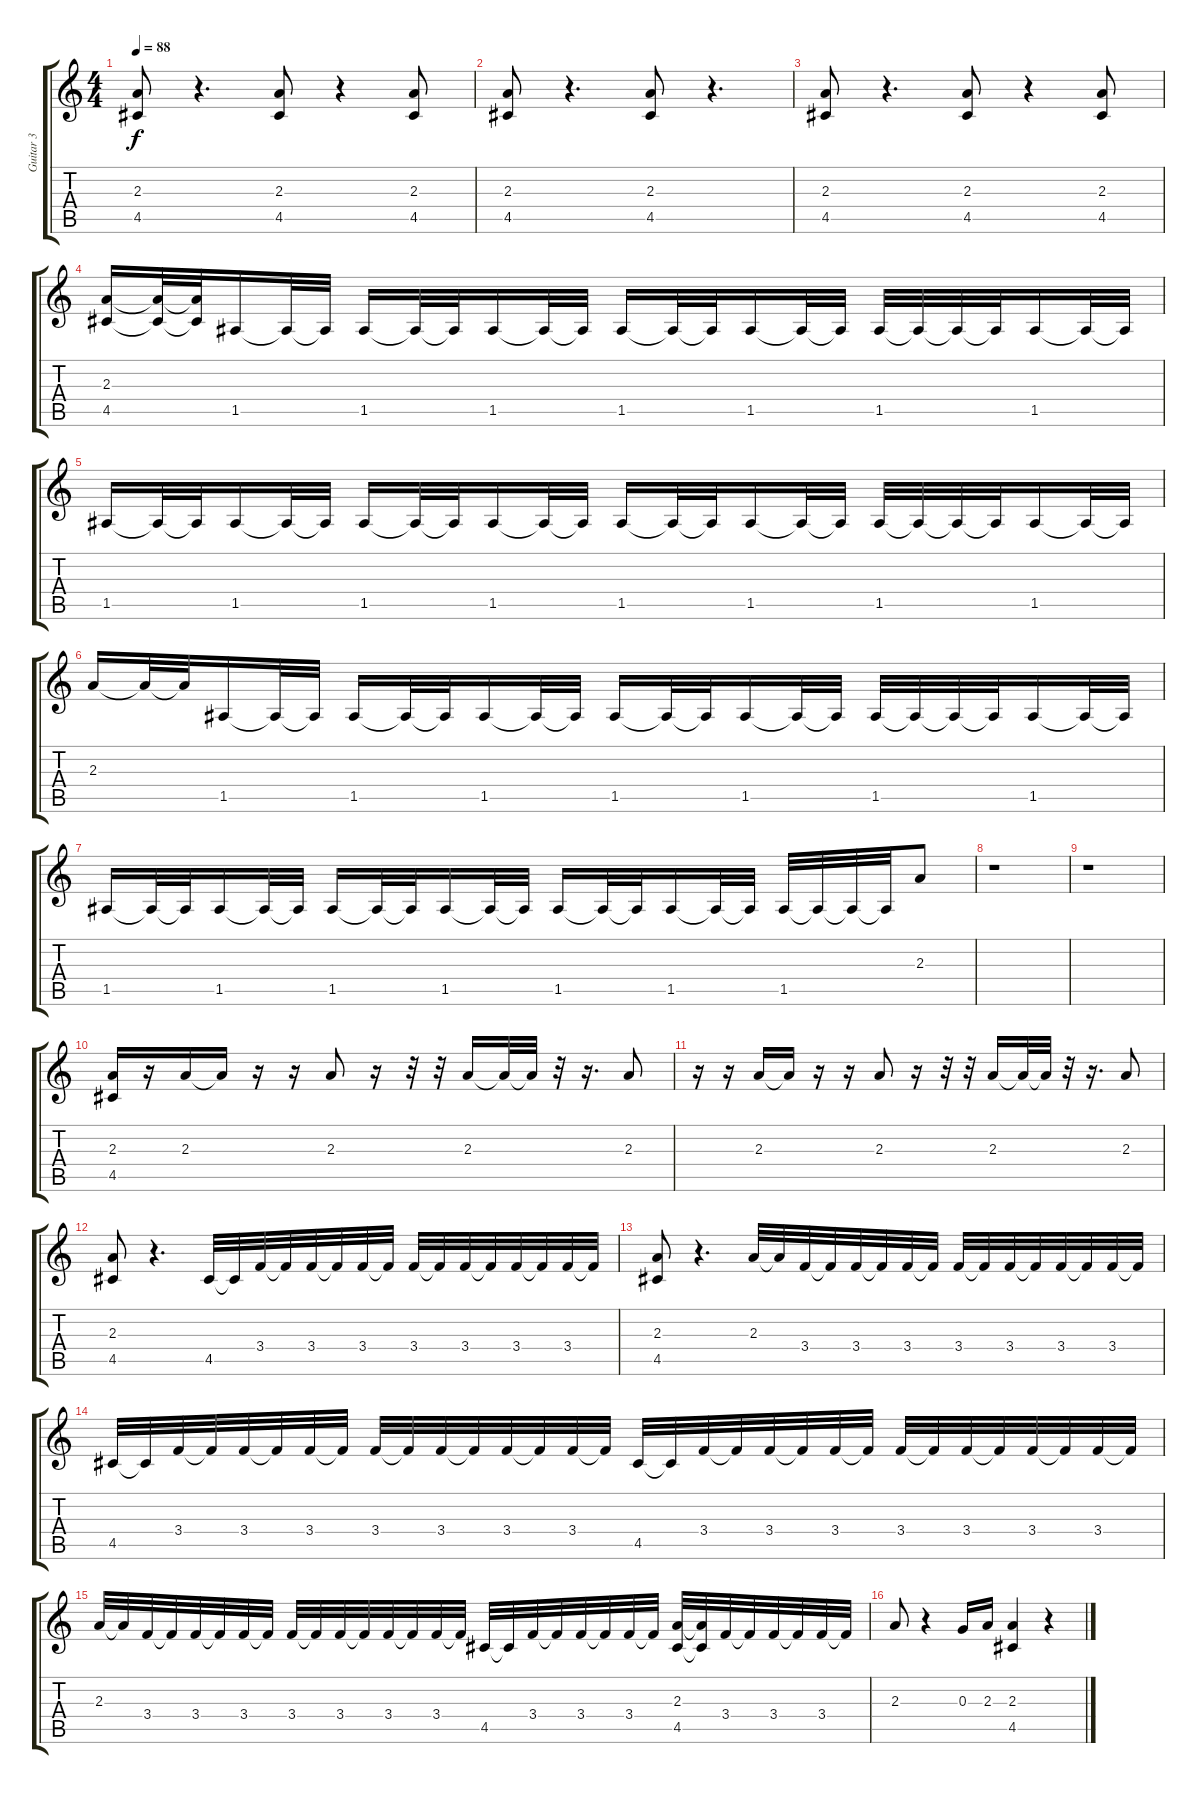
\track ("Guitar 3" "Guitar 3") {instrument acousticguitarnylon}
\staff {score tabs}
\tuning (E4 B3 G3 D3 A2 E2) {hide}
\ts (4 4)
\tempo 88
\clef g2
\ks c
(2.3 4.5).8{dy f} r.4{d} (2.3 4.5).8 r.4 (2.3 4.5).8 |
(2.3 4.5).8 r.4{d} (2.3 4.5).8 r.4{d} |
(2.3 4.5).8 r.4{d} (2.3 4.5).8 r.4 (2.3 4.5).8 |
(2.3 4.5).16 (2.3{t} 4.5{t}).32 (2.3{t} 4.5{t}).32 1.5.16 1.5{t}.32 1.5{t}.32 1.5.16 1.5{t}.32 1.5{t}.32 1.5.16 1.5{t}.32 1.5{t}.32 1.5.16 1.5{t}.32 1.5{t}.32 1.5.16 1.5{t}.32 1.5{t}.32 1.5.32 1.5{t}.32 1.5{t}.32 1.5{t}.32 1.5.16 1.5{t}.32 1.5{t}.32 |
1.5.16 1.5{t}.32 1.5{t}.32 1.5.16 1.5{t}.32 1.5{t}.32 1.5.16 1.5{t}.32 1.5{t}.32 1.5.16 1.5{t}.32 1.5{t}.32 1.5.16 1.5{t}.32 1.5{t}.32 1.5.16 1.5{t}.32 1.5{t}.32 1.5.32 1.5{t}.32 1.5{t}.32 1.5{t}.32 1.5.16 1.5{t}.32 1.5{t}.32 |
2.3.16 2.3{t}.32 2.3{t}.32 1.5.16 1.5{t}.32 1.5{t}.32 1.5.16 1.5{t}.32 1.5{t}.32 1.5.16 1.5{t}.32 1.5{t}.32 1.5.16 1.5{t}.32 1.5{t}.32 1.5.16 1.5{t}.32 1.5{t}.32 1.5.32 1.5{t}.32 1.5{t}.32 1.5{t}.32 1.5.16 1.5{t}.32 1.5{t}.32 |
1.5.16 1.5{t}.32 1.5{t}.32 1.5.16 1.5{t}.32 1.5{t}.32 1.5.16 1.5{t}.32 1.5{t}.32 1.5.16 1.5{t}.32 1.5{t}.32 1.5.16 1.5{t}.32 1.5{t}.32 1.5.16 1.5{t}.32 1.5{t}.32 1.5.32 1.5{t}.32 1.5{t}.32 1.5{t}.32 2.3.8 |
r.1 |
r.1 |
(2.3 4.5).16 r.16 2.3.16 2.3{t}.16 r.16 r.16 2.3.8 r.16 r.32 r.32 2.3.16 2.3{t}.32 2.3{t}.32 r.32 r.16{d} 2.3.8 |
r.16 r.16 2.3.16 2.3{t}.16 r.16 r.16 2.3.8 r.16 r.32 r.32 2.3.16 2.3{t}.32 2.3{t}.32 r.32 r.16{d} 2.3.8 |
(2.3 4.5).8 r.4{d} 4.5.32 4.5{t}.32 3.4.32 3.4{t}.32 3.4.32 3.4{t}.32 3.4.32 3.4{t}.32 3.4.32 3.4{t}.32 3.4.32 3.4{t}.32 3.4.32 3.4{t}.32 3.4.32 3.4{t}.32 |
(2.3 4.5).8 r.4{d} 2.3.32 2.3{t}.32 3.4.32 3.4{t}.32 3.4.32 3.4{t}.32 3.4.32 3.4{t}.32 3.4.32 3.4{t}.32 3.4.32 3.4{t}.32 3.4.32 3.4{t}.32 3.4.32 3.4{t}.32 |
4.5.32 4.5{t}.32 3.4.32 3.4{t}.32 3.4.32 3.4{t}.32 3.4.32 3.4{t}.32 3.4.32 3.4{t}.32 3.4.32 3.4{t}.32 3.4.32 3.4{t}.32 3.4.32 3.4{t}.32 4.5.32 4.5{t}.32 3.4.32 3.4{t}.32 3.4.32 3.4{t}.32 3.4.32 3.4{t}.32 3.4.32 3.4{t}.32 3.4.32 3.4{t}.32 3.4.32 3.4{t}.32 3.4.32 3.4{t}.32 |
2.3.32 2.3{t}.32 3.4.32 3.4{t}.32 3.4.32 3.4{t}.32 3.4.32 3.4{t}.32 3.4.32 3.4{t}.32 3.4.32 3.4{t}.32 3.4.32 3.4{t}.32 3.4.32 3.4{t}.32 4.5.32 4.5{t}.32 3.4.32 3.4{t}.32 3.4.32 3.4{t}.32 3.4.32 3.4{t}.32 (2.3 4.5).32 (2.3{t} 4.5{t}).32 3.4.32 3.4{t}.32 3.4.32 3.4{t}.32 3.4.32 3.4{t}.32 |
2.3.8 r.4 0.3.16 2.3.16 (2.3 4.5).4 r.4
